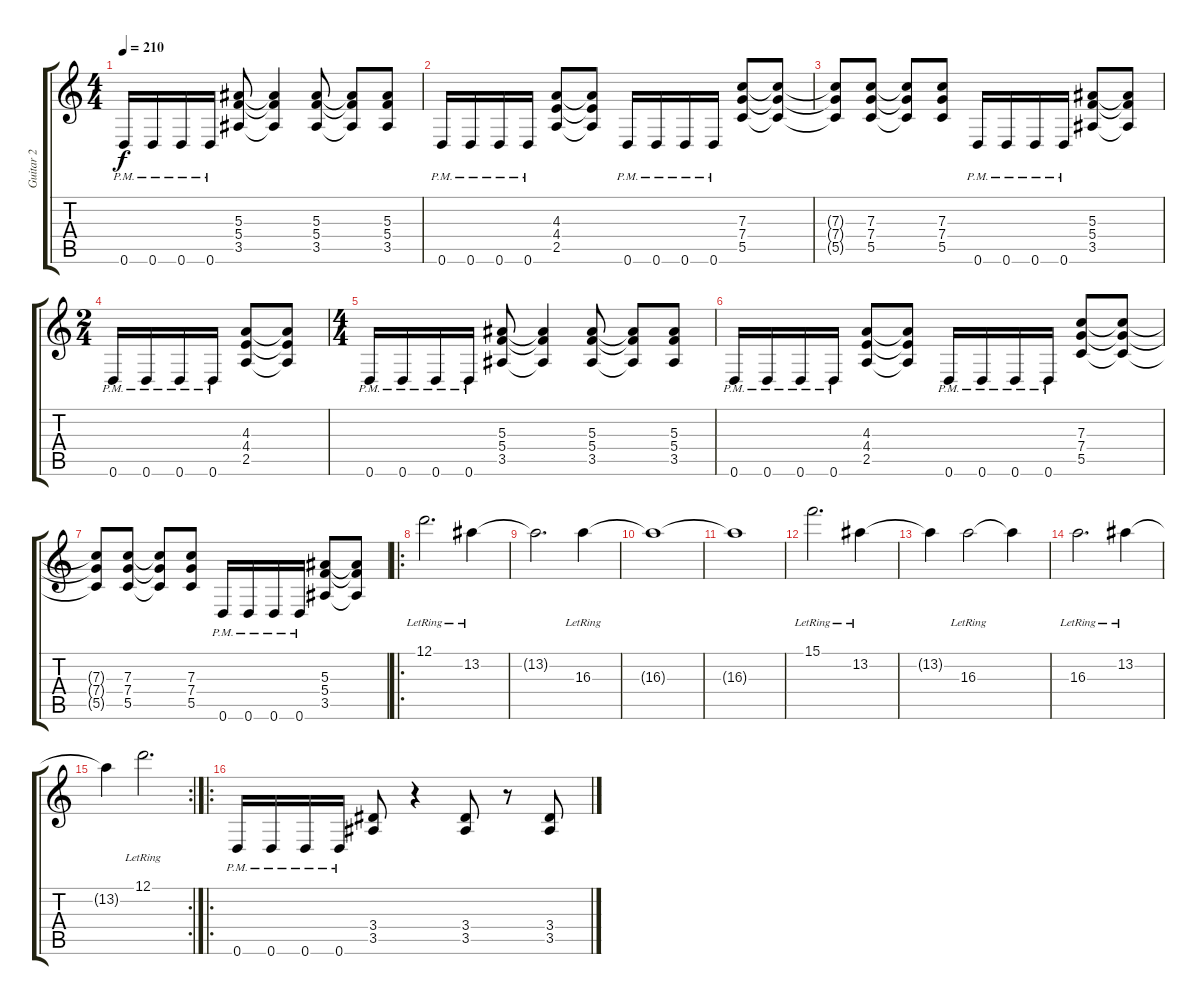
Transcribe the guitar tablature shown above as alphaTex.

\track ("Guitar 2" "Guitar 2") {instrument distortionguitar}
\staff {score tabs}
\tuning (D4 A3 F3 C3 G2 D2) {hide}
\ts (4 4)
\tempo 210
\clef g2
\ks c
0.6{pm}.16{dy f} 0.6{pm}.16 0.6{pm}.16 0.6{pm}.16 (5.3 5.4 3.5).8 (5.3{t} 5.4{t} 3.5{t}).4 (5.3 5.4 3.5).8 (5.3{t} 5.4{t} 3.5{t}).8 (5.3 5.4 3.5).8 |
0.6{pm}.16 0.6{pm}.16 0.6{pm}.16 0.6{pm}.16 (4.3 4.4 2.5).8 (4.3{t} 4.4{t} 2.5{t}).8 0.6{pm}.16 0.6{pm}.16 0.6{pm}.16 0.6{pm}.16 (7.3 7.4 5.5).8 (7.3{t} 7.4{t} 5.5{t}).8 |
(7.3{t} 7.4{t} 5.5{t}).8 (7.3 7.4 5.5).8 (7.3{t} 7.4{t} 5.5{t}).8 (7.3 7.4 5.5).8 0.6{pm}.16 0.6{pm}.16 0.6{pm}.16 0.6{pm}.16 (5.3 5.4 3.5).8 (5.3{t} 5.4{t} 3.5{t}).8 |
\ts (2 4)
0.6{pm}.16 0.6{pm}.16 0.6{pm}.16 0.6{pm}.16 (4.3 4.4 2.5).8 (4.3{t} 4.4{t} 2.5{t}).8 |
\ts (4 4)
0.6{pm}.16 0.6{pm}.16 0.6{pm}.16 0.6{pm}.16 (5.3 5.4 3.5).8 (5.3{t} 5.4{t} 3.5{t}).4 (5.3 5.4 3.5).8 (5.3{t} 5.4{t} 3.5{t}).8 (5.3 5.4 3.5).8 |
0.6{pm}.16 0.6{pm}.16 0.6{pm}.16 0.6{pm}.16 (4.3 4.4 2.5).8 (4.3{t} 4.4{t} 2.5{t}).8 0.6{pm}.16 0.6{pm}.16 0.6{pm}.16 0.6{pm}.16 (7.3 7.4 5.5).8 (7.3{t} 7.4{t} 5.5{t}).8 |
(7.3{t} 7.4{t} 5.5{t}).8 (7.3 7.4 5.5).8 (7.3{t} 7.4{t} 5.5{t}).8 (7.3 7.4 5.5).8 0.6{pm}.16 0.6{pm}.16 0.6{pm}.16 0.6{pm}.16 (5.3 5.4 3.5).8 (5.3{t} 5.4{t} 3.5{t}).8 |
\ro
12.1{lr}.2{d volume 8 balance 8} 13.2{lr}.4 |
13.2{t}.2{d} 16.3{lr}.4 |
16.3{t}.1 |
16.3{t}.1 |
15.1{lr}.2{d} 13.2{lr}.4 |
13.2{t}.4 16.3{lr}.2 16.3{t}.4 |
16.3{lr}.2{d} 13.2{lr}.4 |
\rc 2
13.2{t}.4 12.1{lr}.2{d} |
\ro
0.6{pm}.16{volume 16 balance 16} 0.6{pm}.16 0.6{pm}.16 0.6{pm}.16 (3.4 3.5).8 r.4 (3.4 3.5).8 r.8 (3.4 3.5).8
